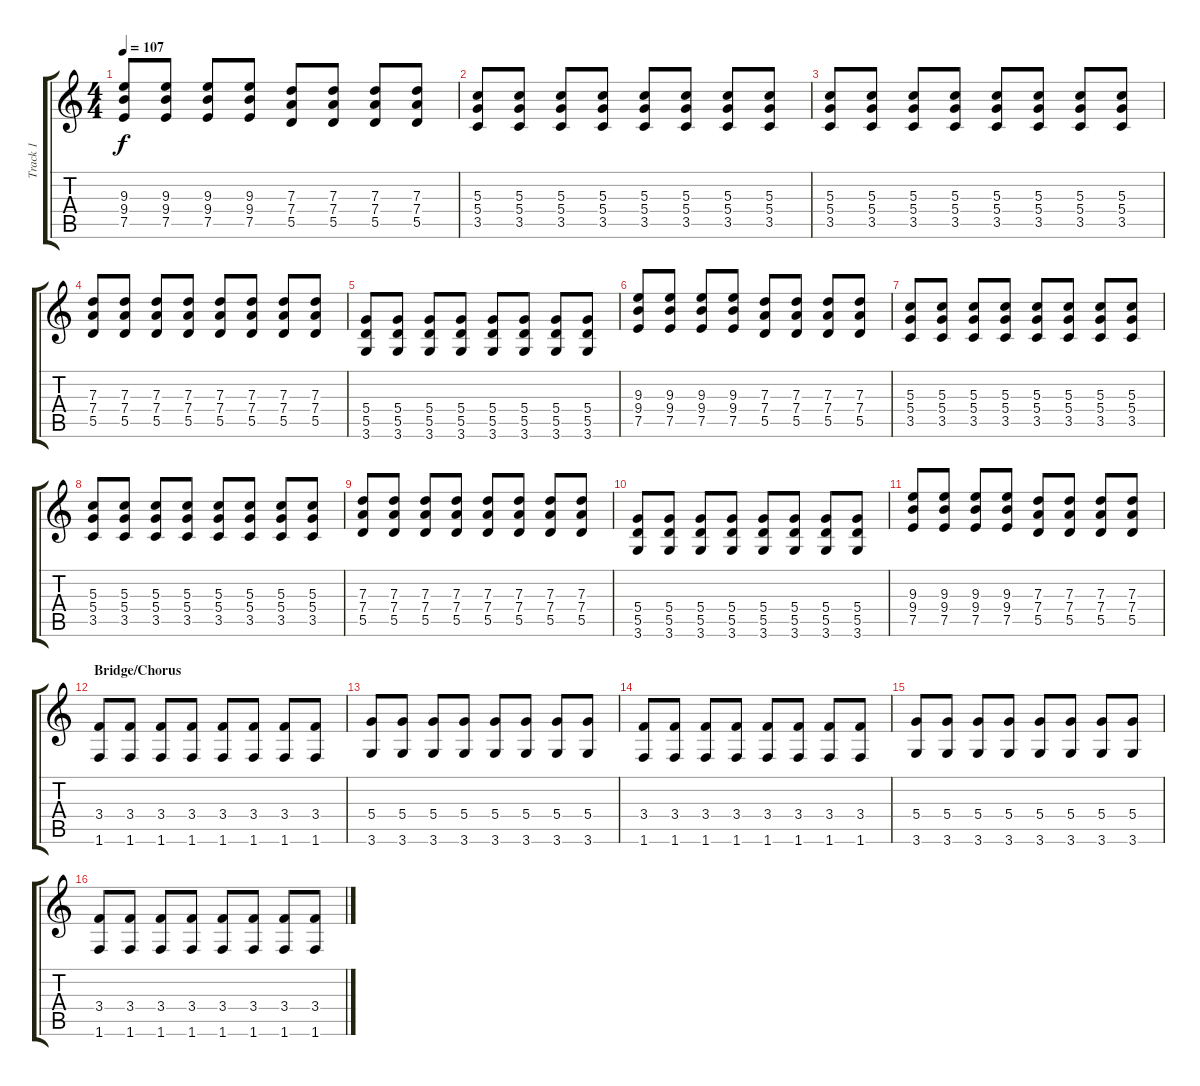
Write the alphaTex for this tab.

\track ("Track 1" "Track 1") {instrument distortionguitar}
\staff {score tabs}
\tuning (E4 B3 G3 D3 A2 E2) {hide}
\ts (4 4)
\tempo 107
\clef g2
\ks c
(9.3 9.4 7.5).8{dy f} (9.3 9.4 7.5).8 (9.3 9.4 7.5).8 (9.3 9.4 7.5).8 (7.3 7.4 5.5).8 (7.3 7.4 5.5).8 (7.3 7.4 5.5).8 (7.3 7.4 5.5).8 |
(5.3 5.4 3.5).8 (5.3 5.4 3.5).8 (5.3 5.4 3.5).8 (5.3 5.4 3.5).8 (5.3 5.4 3.5).8 (5.3 5.4 3.5).8 (5.3 5.4 3.5).8 (5.3 5.4 3.5).8 |
(5.3 5.4 3.5).8 (5.3 5.4 3.5).8 (5.3 5.4 3.5).8 (5.3 5.4 3.5).8 (5.3 5.4 3.5).8 (5.3 5.4 3.5).8 (5.3 5.4 3.5).8 (5.3 5.4 3.5).8 |
(7.3 7.4 5.5).8 (7.3 7.4 5.5).8 (7.3 7.4 5.5).8 (7.3 7.4 5.5).8 (7.3 7.4 5.5).8 (7.3 7.4 5.5).8 (7.3 7.4 5.5).8 (7.3 7.4 5.5).8 |
(5.4 5.5 3.6).8 (5.4 5.5 3.6).8 (5.4 5.5 3.6).8 (5.4 5.5 3.6).8 (5.4 5.5 3.6).8 (5.4 5.5 3.6).8 (5.4 5.5 3.6).8 (5.4 5.5 3.6).8 |
(9.3 9.4 7.5).8 (9.3 9.4 7.5).8 (9.3 9.4 7.5).8 (9.3 9.4 7.5).8 (7.3 7.4 5.5).8 (7.3 7.4 5.5).8 (7.3 7.4 5.5).8 (7.3 7.4 5.5).8 |
(5.3 5.4 3.5).8 (5.3 5.4 3.5).8 (5.3 5.4 3.5).8 (5.3 5.4 3.5).8 (5.3 5.4 3.5).8 (5.3 5.4 3.5).8 (5.3 5.4 3.5).8 (5.3 5.4 3.5).8 |
(5.3 5.4 3.5).8 (5.3 5.4 3.5).8 (5.3 5.4 3.5).8 (5.3 5.4 3.5).8 (5.3 5.4 3.5).8 (5.3 5.4 3.5).8 (5.3 5.4 3.5).8 (5.3 5.4 3.5).8 |
(7.3 7.4 5.5).8 (7.3 7.4 5.5).8 (7.3 7.4 5.5).8 (7.3 7.4 5.5).8 (7.3 7.4 5.5).8 (7.3 7.4 5.5).8 (7.3 7.4 5.5).8 (7.3 7.4 5.5).8 |
(5.4 5.5 3.6).8 (5.4 5.5 3.6).8 (5.4 5.5 3.6).8 (5.4 5.5 3.6).8 (5.4 5.5 3.6).8 (5.4 5.5 3.6).8 (5.4 5.5 3.6).8 (5.4 5.5 3.6).8 |
(9.3 9.4 7.5).8 (9.3 9.4 7.5).8 (9.3 9.4 7.5).8 (9.3 9.4 7.5).8 (7.3 7.4 5.5).8 (7.3 7.4 5.5).8 (7.3 7.4 5.5).8 (7.3 7.4 5.5).8 |
\section ("" "Bridge/Chorus")
(3.4 1.6).8 (3.4 1.6).8 (3.4 1.6).8 (3.4 1.6).8 (3.4 1.6).8 (3.4 1.6).8 (3.4 1.6).8 (3.4 1.6).8 |
(5.4 3.6).8 (5.4 3.6).8 (5.4 3.6).8 (5.4 3.6).8 (5.4 3.6).8 (5.4 3.6).8 (5.4 3.6).8 (5.4 3.6).8 |
(3.4 1.6).8 (3.4 1.6).8 (3.4 1.6).8 (3.4 1.6).8 (3.4 1.6).8 (3.4 1.6).8 (3.4 1.6).8 (3.4 1.6).8 |
(5.4 3.6).8 (5.4 3.6).8 (5.4 3.6).8 (5.4 3.6).8 (5.4 3.6).8 (5.4 3.6).8 (5.4 3.6).8 (5.4 3.6).8 |
(3.4 1.6).8 (3.4 1.6).8 (3.4 1.6).8 (3.4 1.6).8 (3.4 1.6).8 (3.4 1.6).8 (3.4 1.6).8 (3.4 1.6).8
